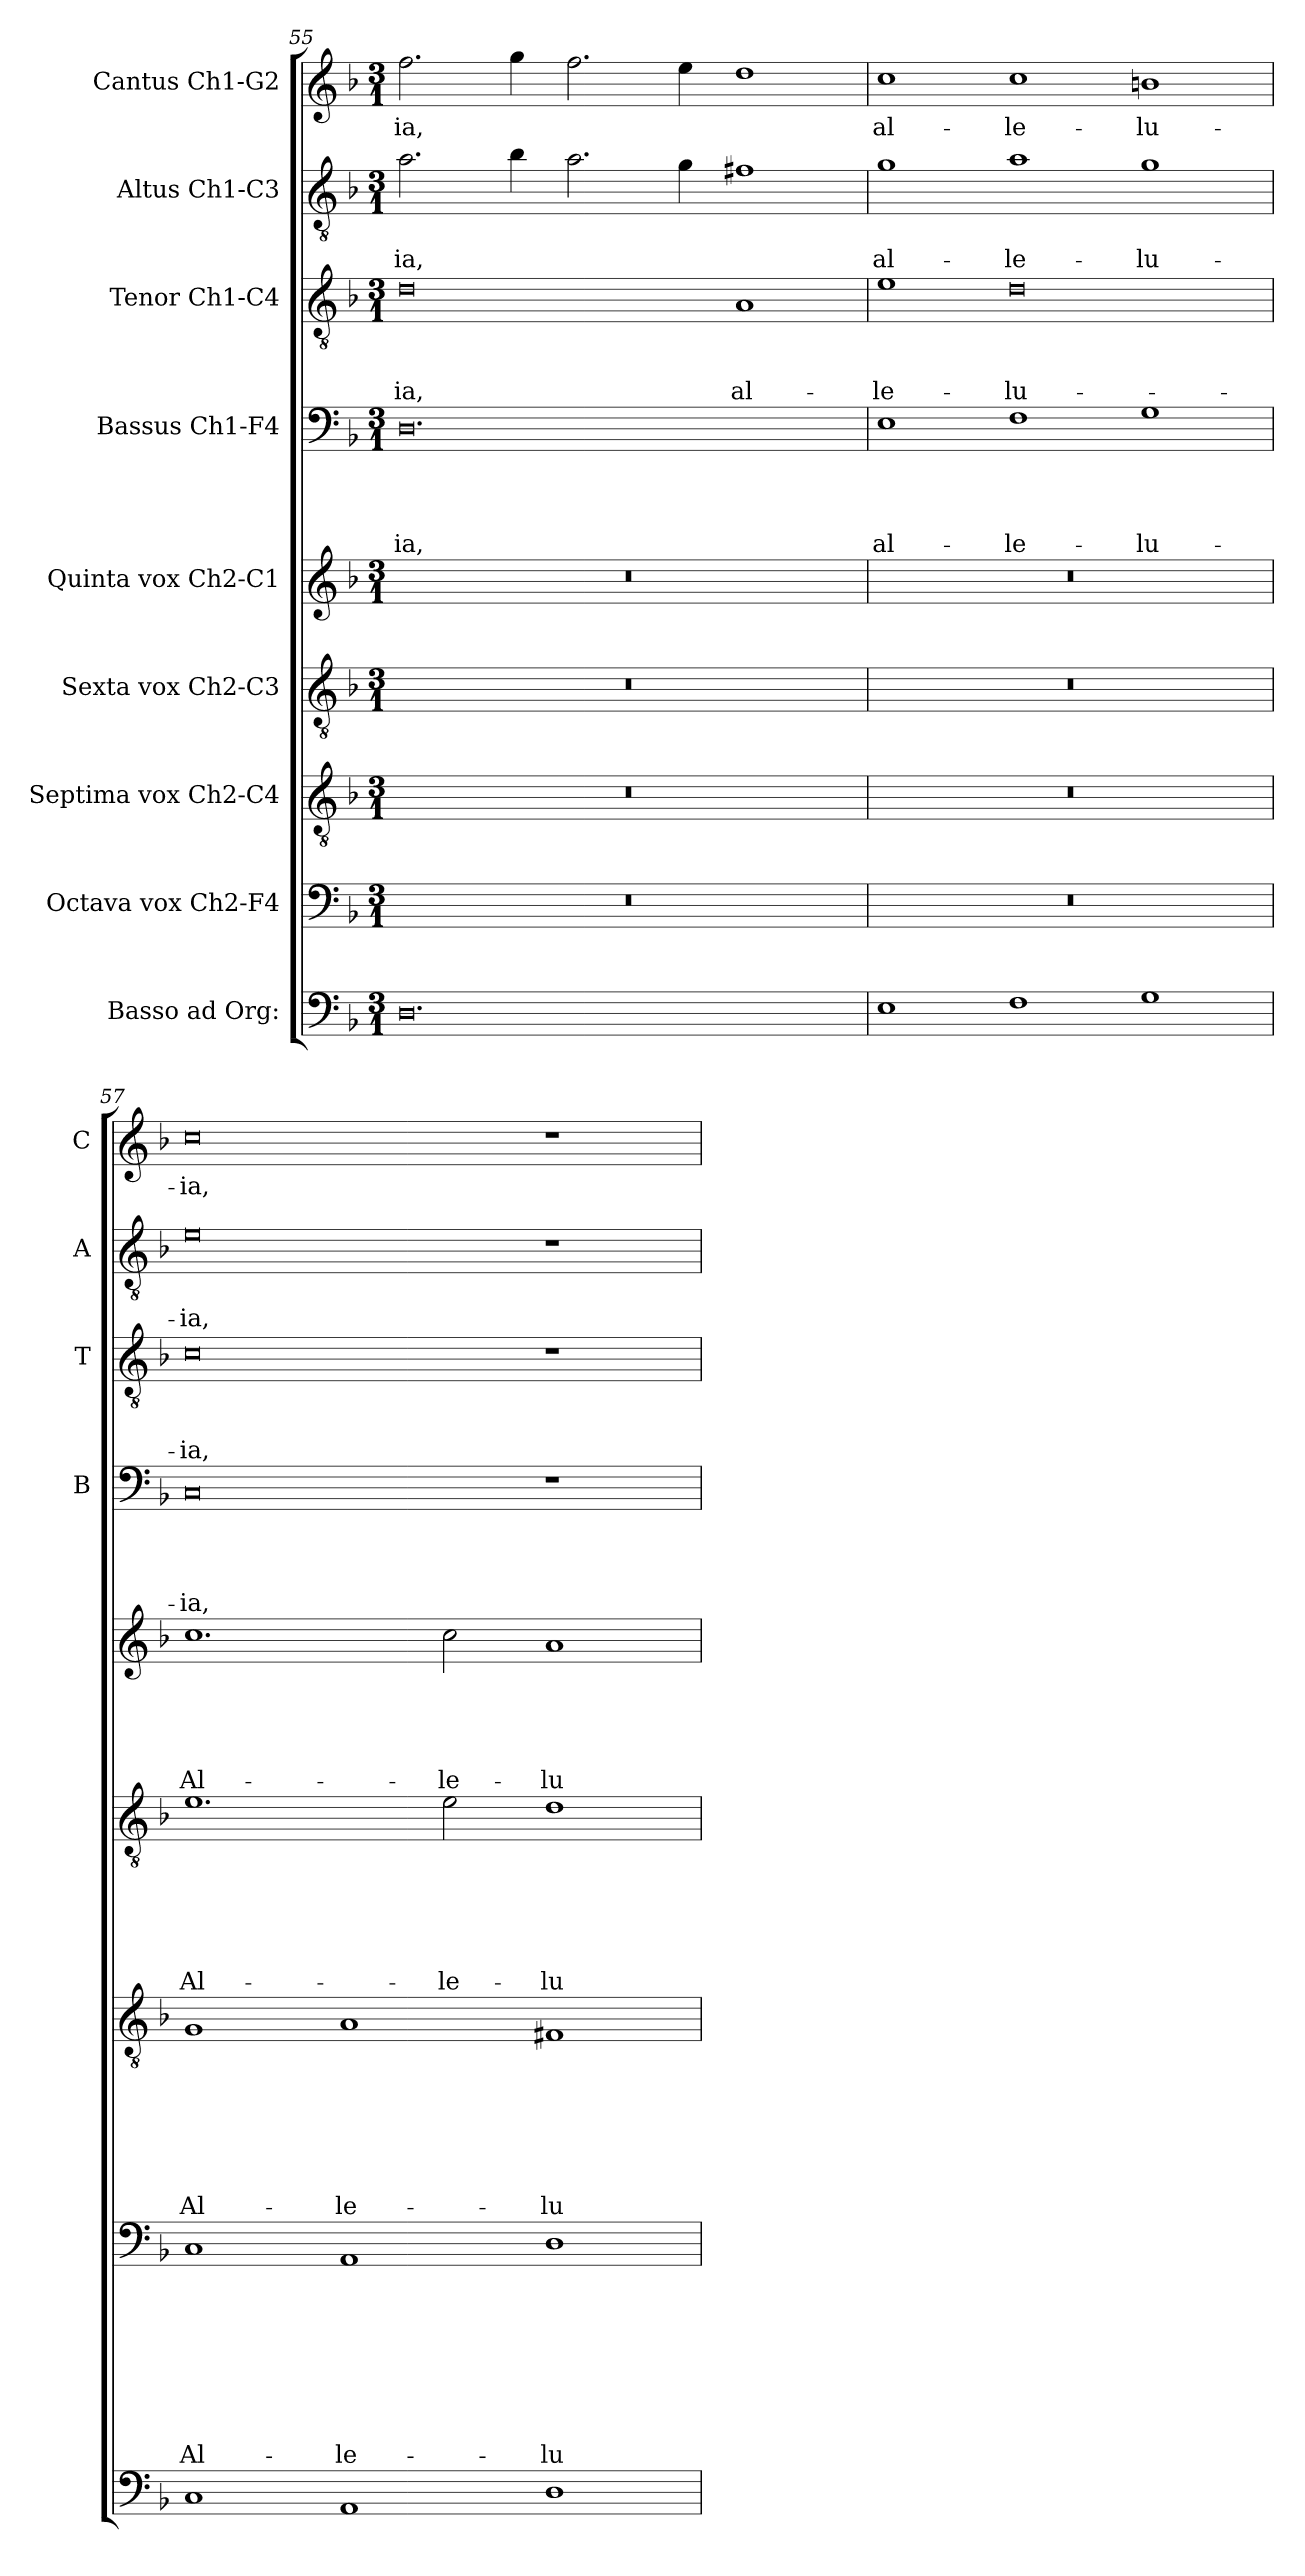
**kern	**kern	**text	**text	**text	**text	**text	**text	**text	**text	**kern	**text	**text	**text	**text	**text	**text	**text	**kern	**text	**text	**text	**text	**text	**text	**kern	**text	**text	**text	**text	**text	**kern	**text	**text	**text	**text	**kern	**text	**text	**text	**kern	**text	**text	**kern	**text
*part9	*part8	*part8	*part8	*part8	*part8	*part8	*part8	*part8	*part8	*part7	*part7	*part7	*part7	*part7	*part7	*part7	*part7	*part6	*part6	*part6	*part6	*part6	*part6	*part6	*part5	*part5	*part5	*part5	*part5	*part5	*part4	*part4	*part4	*part4	*part4	*part3	*part3	*part3	*part3	*part2	*part2	*part2	*part1	*part1
*staff9	*staff8	*staff8	*staff8	*staff8	*staff8	*staff8	*staff8	*staff8	*staff8	*staff7	*staff7	*staff7	*staff7	*staff7	*staff7	*staff7	*staff7	*staff6	*staff6	*staff6	*staff6	*staff6	*staff6	*staff6	*staff5	*staff5	*staff5	*staff5	*staff5	*staff5	*staff4	*staff4	*staff4	*staff4	*staff4	*staff3	*staff3	*staff3	*staff3	*staff2	*staff2	*staff2	*staff1	*staff1
*I"Basso ad Org:	*I"Octava vox Ch2-F4	*	*	*	*	*	*	*	*	*I"Septima vox Ch2-C4	*	*	*	*	*	*	*	*I"Sexta vox Ch2-C3	*	*	*	*	*	*	*I"Quinta vox Ch2-C1	*	*	*	*	*	*I"Bassus Ch1-F4	*	*	*	*	*I"Tenor Ch1-C4	*	*	*	*I"Altus Ch1-C3	*	*	*I"Cantus Ch1-G2	*
*	*	*	*	*	*	*	*	*	*	*	*	*	*	*	*	*	*	*	*	*	*	*	*	*	*	*	*	*	*	*	*I'B	*	*	*	*	*I'T	*	*	*	*I'A	*	*	*I'C	*
*clefF4	*clefF4	*	*	*	*	*	*	*	*	*clefGv2	*	*	*	*	*	*	*	*clefGv2	*	*	*	*	*	*	*clefG2	*	*	*	*	*	*clefF4	*	*	*	*	*clefGv2	*	*	*	*clefGv2	*	*	*clefG2	*
*k[b-]	*k[b-]	*	*	*	*	*	*	*	*	*k[b-]	*	*	*	*	*	*	*	*k[b-]	*	*	*	*	*	*	*k[b-]	*	*	*	*	*	*k[b-]	*	*	*	*	*k[b-]	*	*	*	*k[b-]	*	*	*k[b-]	*
*F:	*F:	*	*	*	*	*	*	*	*	*F:	*	*	*	*	*	*	*	*F:	*	*	*	*	*	*	*F:	*	*	*	*	*	*F:	*	*	*	*	*F:	*	*	*	*F:	*	*	*F:	*
*M3/1	*M3/1	*	*	*	*	*	*	*	*	*M3/1	*	*	*	*	*	*	*	*M3/1	*	*	*	*	*	*	*M3/1	*	*	*	*	*	*M3/1	*	*	*	*	*M3/1	*	*	*	*M3/1	*	*	*M3/1	*
=55	=55	=55	=55	=55	=55	=55	=55	=55	=55	=55	=55	=55	=55	=55	=55	=55	=55	=55	=55	=55	=55	=55	=55	=55	=55	=55	=55	=55	=55	=55	=55	=55	=55	=55	=55	=55	=55	=55	=55	=55	=55	=55	=55	=55
!	!	!	!	!	!	!	!	!	!	!	!	!	!	!	!	!	!	!	!	!	!	!	!	!	!	!	!	!	!	!	!	!	!	!	!LO:LY:b	!	!	!	!LO:LY:b	!	!	!LO:LY:b	!	!LO:LY:b
0.D	0.r	.	.	.	.	.	.	.	.	0.r	.	.	.	.	.	.	.	0.r	.	.	.	.	.	.	0.r	.	.	.	.	.	0.D	.	.	.	-ia,	0d	.	.	-ia,	2.a\	.	-ia,	2.ff\	-ia,
.	.	.	.	.	.	.	.	.	.	.	.	.	.	.	.	.	.	.	.	.	.	.	.	.	.	.	.	.	.	.	.	.	.	.	.	.	.	.	.	4b-\	.	.	4gg\	.
.	.	.	.	.	.	.	.	.	.	.	.	.	.	.	.	.	.	.	.	.	.	.	.	.	.	.	.	.	.	.	.	.	.	.	.	.	.	.	.	2.a\	.	.	2.ff\	.
.	.	.	.	.	.	.	.	.	.	.	.	.	.	.	.	.	.	.	.	.	.	.	.	.	.	.	.	.	.	.	.	.	.	.	.	.	.	.	.	4g\	.	.	4ee\	.
!	!	!	!	!	!	!	!	!	!	!	!	!	!	!	!	!	!	!	!	!	!	!	!	!	!	!	!	!	!	!	!	!	!	!	!	!	!	!	!LO:LY:b	!	!	!	!	!
.	.	.	.	.	.	.	.	.	.	.	.	.	.	.	.	.	.	.	.	.	.	.	.	.	.	.	.	.	.	.	.	.	.	.	.	1A	.	.	al-	1f#X	.	.	1dd	.
=56	=56	=56	=56	=56	=56	=56	=56	=56	=56	=56	=56	=56	=56	=56	=56	=56	=56	=56	=56	=56	=56	=56	=56	=56	=56	=56	=56	=56	=56	=56	=56	=56	=56	=56	=56	=56	=56	=56	=56	=56	=56	=56	=56	=56
!	!	!	!	!	!	!	!	!	!	!	!	!	!	!	!	!	!	!	!	!	!	!	!	!	!	!	!	!	!	!	!	!	!	!	!LO:LY:b	!	!	!	!LO:LY:b	!	!	!LO:LY:b	!	!LO:LY:b
1E	0.r	.	.	.	.	.	.	.	.	0.r	.	.	.	.	.	.	.	0.r	.	.	.	.	.	.	0.r	.	.	.	.	.	1E	.	.	.	al-	1e	.	.	-le-	1g	.	al-	1cc	al-
!	!	!	!	!	!	!	!	!	!	!	!	!	!	!	!	!	!	!	!	!	!	!	!	!	!	!	!	!	!	!	!	!	!	!	!LO:LY:b	!	!	!	!LO:LY:b	!	!	!LO:LY:b	!	!LO:LY:b
1F	.	.	.	.	.	.	.	.	.	.	.	.	.	.	.	.	.	.	.	.	.	.	.	.	.	.	.	.	.	.	1F	.	.	.	-le-	0d	.	.	-lu-	1a	.	-le-	1cc	-le-
!	!	!	!	!	!	!	!	!	!	!	!	!	!	!	!	!	!	!	!	!	!	!	!	!	!	!	!	!	!	!	!	!	!	!	!LO:LY:b	!	!	!	!	!	!	!LO:LY:b	!	!LO:LY:b
1G	.	.	.	.	.	.	.	.	.	.	.	.	.	.	.	.	.	.	.	.	.	.	.	.	.	.	.	.	.	.	1G	.	.	.	-lu-	.	.	.	.	1g	.	-lu-	1bn	-lu-
!!LO:PB:g=z
=57	=57	=57	=57	=57	=57	=57	=57	=57	=57	=57	=57	=57	=57	=57	=57	=57	=57	=57	=57	=57	=57	=57	=57	=57	=57	=57	=57	=57	=57	=57	=57	=57	=57	=57	=57	=57	=57	=57	=57	=57	=57	=57	=57	=57
!	!	!	!	!	!	!	!	!	!LO:LY:b	!	!	!	!	!	!	!	!LO:LY:b	!	!	!	!	!	!	!LO:LY:b	!	!	!	!	!	!LO:LY:b	!	!	!	!	!LO:LY:b	!	!	!	!LO:LY:b	!	!	!LO:LY:b	!	!LO:LY:b
1C	1C	.	.	.	.	.	.	.	Al-	1G	.	.	.	.	.	.	Al-	1.e	.	.	.	.	.	Al-	1.cc	.	.	.	.	Al-	0C	.	.	.	-ia,	0c	.	.	-ia,	0e	.	-ia,	0cc	-ia,
!	!	!	!	!	!	!	!	!	!LO:LY:b	!	!	!	!	!	!	!	!LO:LY:b	!	!	!	!	!	!	!	!	!	!	!	!	!	!	!	!	!	!	!	!	!	!	!	!	!	!	!
1AA	1AA	.	.	.	.	.	.	.	-le-	1A	.	.	.	.	.	.	-le-	.	.	.	.	.	.	.	.	.	.	.	.	.	.	.	.	.	.	.	.	.	.	.	.	.	.	.
!	!	!	!	!	!	!	!	!	!	!	!	!	!	!	!	!	!	!	!	!	!	!	!	!LO:LY:b	!	!	!	!	!	!LO:LY:b	!	!	!	!	!	!	!	!	!	!	!	!	!	!
.	.	.	.	.	.	.	.	.	.	.	.	.	.	.	.	.	.	2e\	.	.	.	.	.	-le-	2cc\	.	.	.	.	-le-	.	.	.	.	.	.	.	.	.	.	.	.	.	.
!	!	!	!	!	!	!	!	!	!LO:LY:b	!	!	!	!	!	!	!	!LO:LY:b	!	!	!	!	!	!	!LO:LY:b	!	!	!	!	!	!LO:LY:b	!	!	!	!	!	!	!	!	!	!	!	!	!	!
1D	1D	.	.	.	.	.	.	.	-lu-	1F#X	.	.	.	.	.	.	-lu-	1d	.	.	.	.	.	-lu-	1a	.	.	.	.	-lu-	1r	.	.	.	.	1r	.	.	.	1r	.	.	1r	.
=	=	=	=	=	=	=	=	=	=	=	=	=	=	=	=	=	=	=	=	=	=	=	=	=	=	=	=	=	=	=	=	=	=	=	=	=	=	=	=	=	=	=	=	=
*-	*-	*-	*-	*-	*-	*-	*-	*-	*-	*-	*-	*-	*-	*-	*-	*-	*-	*-	*-	*-	*-	*-	*-	*-	*-	*-	*-	*-	*-	*-	*-	*-	*-	*-	*-	*-	*-	*-	*-	*-	*-	*-	*-	*-
